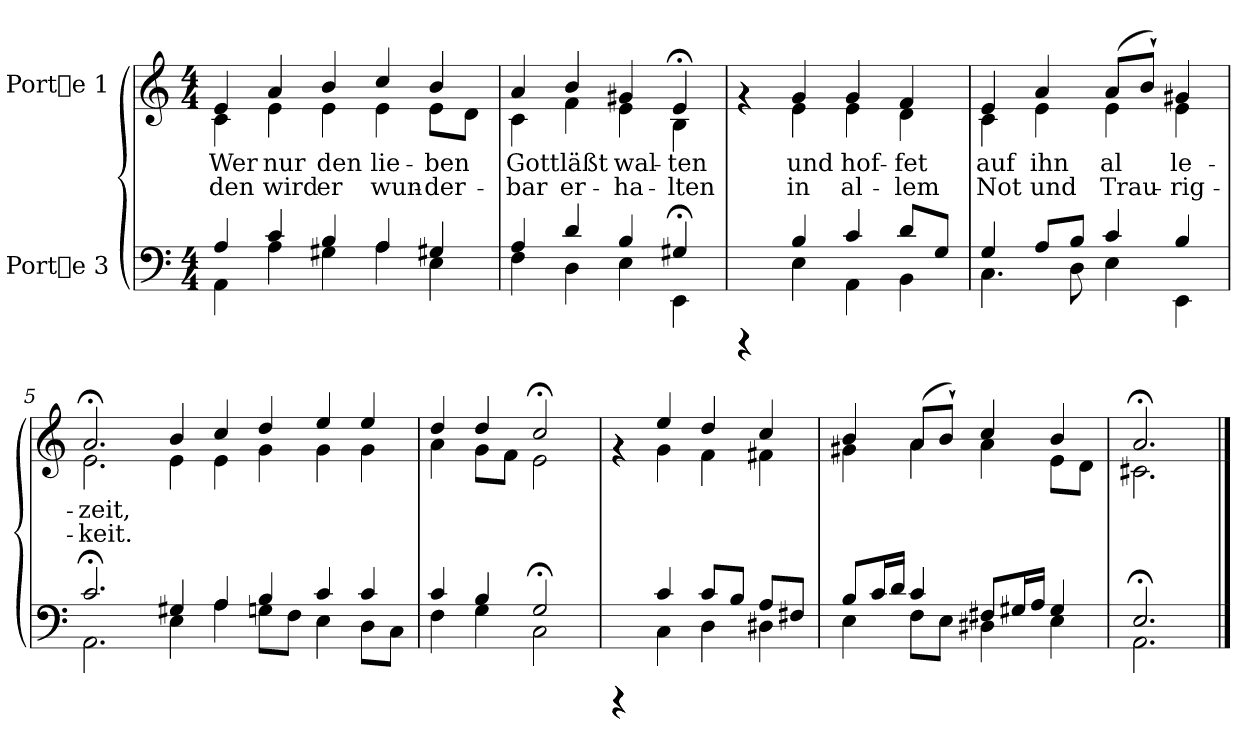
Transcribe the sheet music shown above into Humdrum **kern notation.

**kern	**kern	**text	**text
*part2	*part1	*part1	*part1
*staff2	*staff1	*staff1	*staff1
*I"Porte 3	*I"Porte 1	*	*
!!LO:PB:g=z
*stria5	*stria5	*	*
*clefF4	*clefG2	*	*
*M4/4	*M4/4	*	*
*MM85	*MM85	*	*
=1	=1	=1	=1
*^	*	*	*
!	!	!	!LO:LY:b	!LO:LY:b
*	*	*^	*	*
4A/	4AA\	4e/	4c\	Wer	den
!	!	!	!	!LO:LY:b	!LO:LY:b
4c/	4A\	4a/	4e\	nur	wird
!	!	!	!	!LO:LY:b	!LO:LY:b
4B/	4G#X\	4b/	4e\	den	er
!	!	!	!	!LO:LY:b	!LO:LY:b
4A/	4A\	4cc/	4e\	lie-	-wun-
!	!	!	!	!LO:LY:b	!LO:LY:b
4G#X/	4E\	4b/	8e\L	-ben	der-
.	.	.	8d\J	.	.
=2	=2	=2	=2	=2	=2
!	!	!	!	!LO:LY:b	!LO:LY:b
4A/	4F\	4a/	4c\	-Gott	bar
!	!	!	!	!LO:LY:b	!LO:LY:b
4d/	4D\	4b/	4f\	läßt	er-
!	!	!	!	!LO:LY:b	!LO:LY:b
4B/	4E\	4g#X/	4e\	-wal-	-ha-
!	!	!	!	!LO:LY:b	!LO:LY:b
4G#X;</	4EE\	4e;</	4B\	-ten	lten
=3	=3	=3	=3	=3	=3
4rCCC	4rCCC	4rf	4rf	.	.
!	!	!	!	!LO:LY:b	!LO:LY:b
4B/	4E\	4g/	4e\	und	in
!	!	!	!	!LO:LY:b	!LO:LY:b
4c/	4AA\	4g/	4e\	hof-	-al-
!	!	!	!	!LO:LY:b	!LO:LY:b
8d/L	4BB\	4f/	4d\	-fet	lem
8G/J	.	.	.	.	.
=4	=4	=4	=4	=4	=4
!	!	!	!	!LO:LY:b	!LO:LY:b
4G/	4.C\	4e/	4c\	auf	Not
!	!	!	!	!LO:LY:b	!LO:LY:b
8A/L	.	4a/	4e\	ihn	und
8B/J	8D\	.	.	.	.
!	!	!	!	!LO:LY:b	!LO:LY:b
4c/	4E\	(>8a/L	4e\	al-	-Trau-
!	!	!	!	!LO:LY:b	!LO:LY:b
.	.	8b`</J)	.	-	.
!	!	!	!	!LO:LY:b	!LO:LY:b
4B/	4EE\	4g#X/	4e\	le-	-rig-
!!LO:LB:g=z	!!
=5	=5	=5	=5	=5	=5
!	!	!	!	!LO:LY:b	!LO:LY:b
2.c;</	2.AA\	2.a;</	2.e\	-zeit,	keit.
4G#X/	4E\	4b/	4e\	.	.
4A/	4A\	4cc/	4e\	.	.
4B/	8G\L	4dd/	4g\	.	.
.	8F\J	.	.	.	.
4c/	4E\	4ee/	4g\	.	.
4c/	8D\L	4ee/	4g\	.	.
.	8C\J	.	.	.	.
=6	=6	=6	=6	=6	=6
4c/	4F\	4dd/	4a\	.	.
4B/	4G\	4dd/	8g\L	.	.
.	.	.	8f\J	.	.
2G;</	2C\	2cc;</	2e\	.	.
=7	=7	=7	=7	=7	=7
4rCCC	4rCCC	4rf	4rf	.	.
4c/	4C\	4ee/	4g\	.	.
8c/L	4D\	4dd/	4f\	.	.
8B/J	.	.	.	.	.
8A/L	4D#X\	4cc/	4f#X\	.	.
8F#X/J	.	.	.	.	.
=8	=8	=8	=8	=8	=8
8B/L	4E\	4b/	4g#X\	.	.
16c/	.	.	.	.	.
16d/J	.	.	.	.	.
4c/	8F\L	(>8a/L	4a\	.	.
.	8E\J	8b`</J)	.	.	.
8F#X/L	4D#X\	4cc/	4a\	.	.
16G#X/	.	.	.	.	.
16A/J	.	.	.	.	.
4G#/	4E\	4b/	8e\L	.	.
.	.	.	8d\J	.	.
=9	=9	=9	=9	=9	=9
2.E;</	2.AA\	2.a;</	2.c#X\	.	.
*v	*v	*	*	*	*
*	*v	*v	*	*
==	==	==	==
*-	*-	*-	*-
